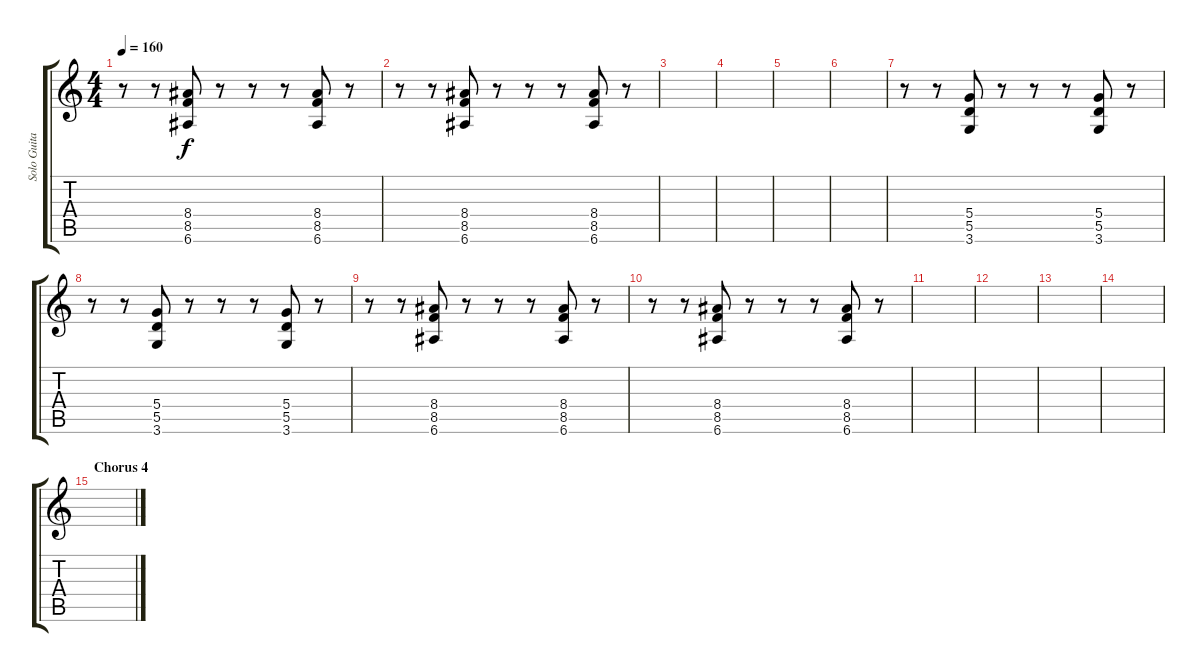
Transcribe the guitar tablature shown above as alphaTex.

\track ("Solo Guitar" "Solo Guita") {instrument electricguitarclean}
\staff {score tabs}
\tuning (E4 B3 G3 D3 A2 E2) {hide}
\ts (4 4)
\tempo 160
\clef g2
\ks c
r.8{dy f} r.8 (8.4 8.5 6.6).8 r.8 r.8 r.8 (8.4 8.5 6.6).8 r.8 |
r.8 r.8 (8.4 8.5 6.6).8 r.8 r.8 r.8 (8.4 8.5 6.6).8 r.8 |
|
|
|
|
r.8 r.8 (5.4 5.5 3.6).8 r.8 r.8 r.8 (5.4 5.5 3.6).8 r.8 |
r.8 r.8 (5.4 5.5 3.6).8 r.8 r.8 r.8 (5.4 5.5 3.6).8 r.8 |
r.8 r.8 (8.4 8.5 6.6).8 r.8 r.8 r.8 (8.4 8.5 6.6).8 r.8 |
r.8 r.8 (8.4 8.5 6.6).8 r.8 r.8 r.8 (8.4 8.5 6.6).8 r.8 |
|
|
|
|
\section ("" "Chorus 4")
